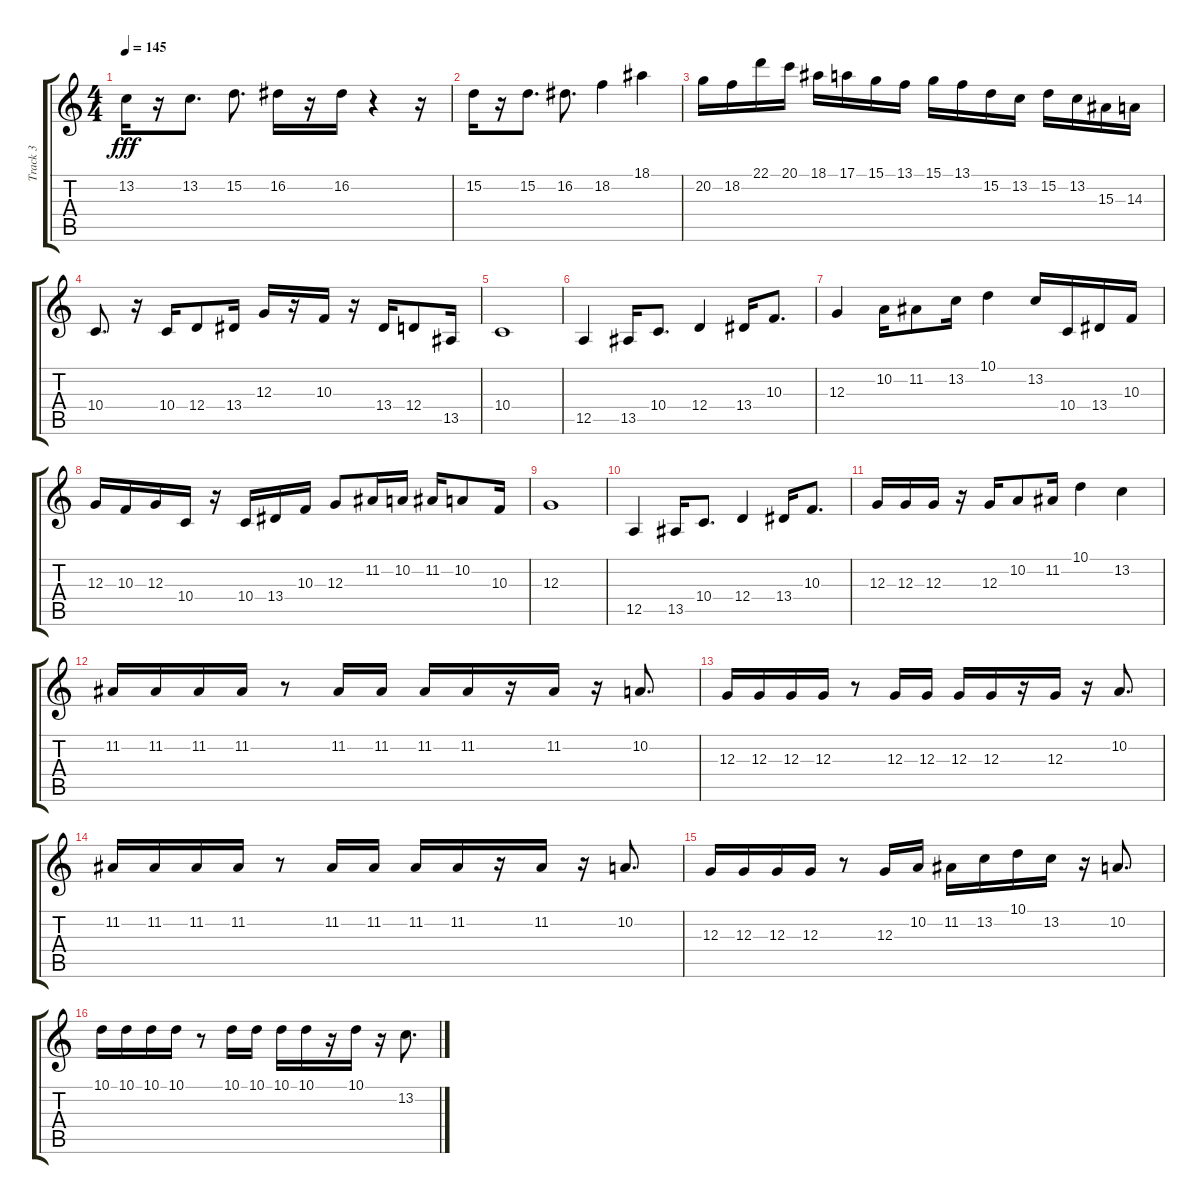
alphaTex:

\track ("Track 3" "Track 3") {instrument stringensemble1}
\staff {score tabs}
\tuning (E4 B3 G3 D3 A2 E2) {hide}
\ts (4 4)
\tempo 145
\clef g2
\ks c
13.2.16{dy fff} r.16 13.2.8{d} 15.2.8{d} 16.2.16 r.16 16.2.16 r.4 r.16 |
15.2.16 r.16 15.2.8{d} 16.2.8{d} 18.2.4 18.1.4 |
20.2.16 18.2.16 22.1.16 20.1.16 18.1.16 17.1.16 15.1.16 13.1.16 15.1.16 13.1.16 15.2.16 13.2.16 15.2.16 13.2.16 15.3.16 14.3.16 |
10.4.8{d} r.16 10.4.16 12.4.8 13.4.16 12.3.16 r.16 10.3.16 r.16 13.4.16 12.4.8 13.5.16 |
10.4.1 |
12.5.4 13.5.16 10.4.8{d} 12.4.4 13.4.16 10.3.8{d} |
12.3.4 10.2.16 11.2.8 13.2.16 10.1.4 13.2.16 10.4.16 13.4.16 10.3.16 |
12.3.16 10.3.16 12.3.16 10.4.16 r.16 10.4.16 13.4.16 10.3.16 12.3.8 11.2.16 10.2.16 11.2.16 10.2.8 10.3.16 |
12.3.1 |
12.5.4 13.5.16 10.4.8{d} 12.4.4 13.4.16 10.3.8{d} |
12.3.16 12.3.16 12.3.16 r.16 12.3.16 10.2.8 11.2.16 10.1.4 13.2.4 |
11.2.16 11.2.16 11.2.16 11.2.16 r.8 11.2.16 11.2.16 11.2.16 11.2.16 r.16 11.2.16 r.16 10.2.8{d} |
12.3.16 12.3.16 12.3.16 12.3.16 r.8 12.3.16 12.3.16 12.3.16 12.3.16 r.16 12.3.16 r.16 10.2.8{d} |
11.2.16 11.2.16 11.2.16 11.2.16 r.8 11.2.16 11.2.16 11.2.16 11.2.16 r.16 11.2.16 r.16 10.2.8{d} |
12.3.16 12.3.16 12.3.16 12.3.16 r.8 12.3.16 10.2.16 11.2.16 13.2.16 10.1.16 13.2.16 r.16 10.2.8{d} |
10.1.16 10.1.16 10.1.16 10.1.16 r.8 10.1.16 10.1.16 10.1.16 10.1.16 r.16 10.1.16 r.16 13.2.8{d}
